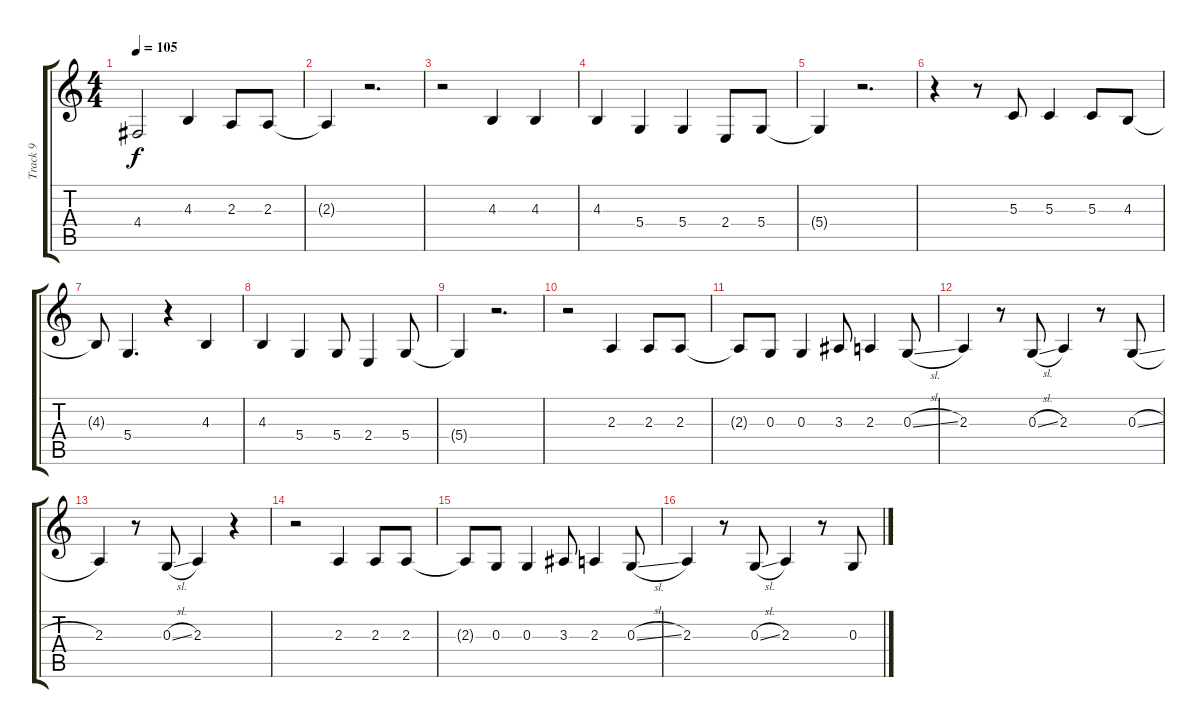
\track ("Track 9" "Track 9") {instrument synthvoice}
\staff {score tabs}
\tuning (E4 B3 G3 D3 A2 E2) {hide}
\ts (4 4)
\tempo 105
\clef g2
\ks c
4.4{t}.2{dy f} 4.3.4 2.3.8 2.3.8 |
2.3{t}.4 r.2{d} |
r.2 4.3.4 4.3.4 |
4.3.4 5.4.4 5.4.4 2.4.8 5.4.8 |
5.4{t}.4 r.2{d} |
r.4 r.8 5.3.8 5.3.4 5.3.8 4.3.8 |
4.3{t}.8 5.4.4{d} r.4 4.3.4 |
4.3.4 5.4.4 5.4.8 2.4.4 5.4.8 |
5.4{t}.4 r.2{d} |
r.2{volume 15} 2.3.4 2.3.8 2.3.8 |
2.3{t}.8 0.3.8 0.3.4 3.3.8 2.3.4 0.3{sl}.8 |
2.3.4 r.8 0.3{sl}.8{volume 13} 2.3.4 r.8 0.3{sl}.8{volume 12} |
2.3.4 r.8 0.3{sl}.8{volume 11} 2.3.4 r.4 |
r.2{volume 15} 2.3.4 2.3.8 2.3.8 |
2.3{t}.8 0.3.8 0.3.4 3.3.8 2.3.4 0.3{sl}.8 |
2.3.4 r.8 0.3{sl}.8{volume 13} 2.3.4 r.8 0.3{sl}.8{volume 12}
